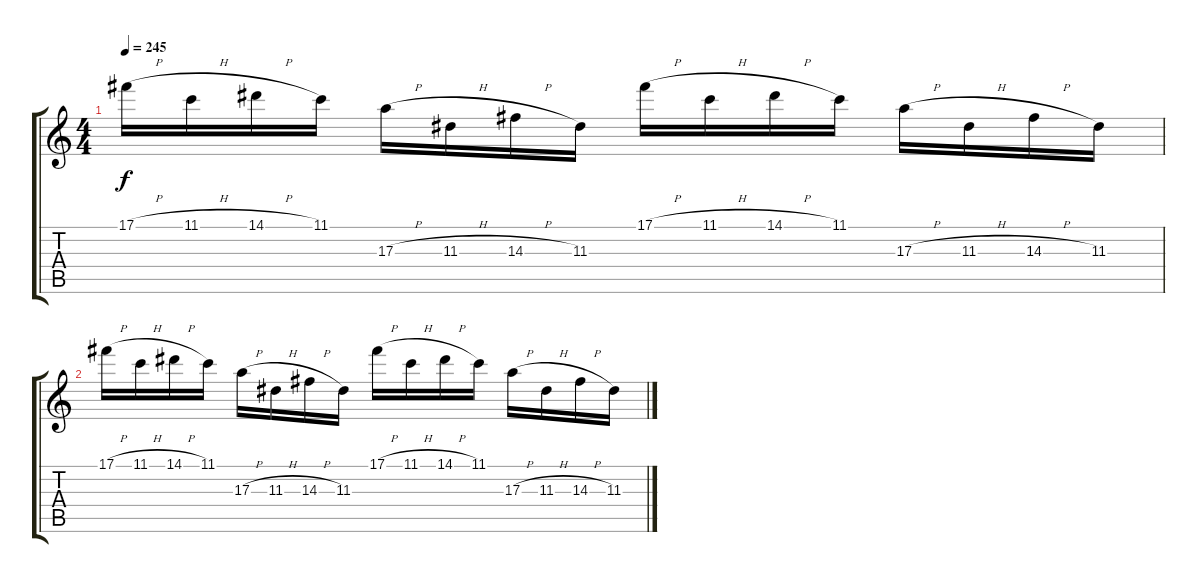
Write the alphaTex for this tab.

\track "" {instrument distortionguitar}
\staff {score tabs}
\tuning (Db4 Ab3 E3 B2 Gb2 Db2) {hide}
\ts (4 4)
\tempo 245
\clef g2
\ks c
17.1{h}.16{dy f} 11.1{h}.16 14.1{h}.16 11.1.16 17.3{h}.16 11.3{h}.16 14.3{h}.16 11.3.16 17.1{h}.16 11.1{h}.16 14.1{h}.16 11.1.16 17.3{h}.16 11.3{h}.16 14.3{h}.16 11.3.16 |
17.1{h}.16 11.1{h}.16 14.1{h}.16 11.1.16 17.3{h}.16 11.3{h}.16 14.3{h}.16 11.3.16 17.1{h}.16 11.1{h}.16 14.1{h}.16 11.1.16 17.3{h}.16 11.3{h}.16 14.3{h}.16 11.3.16
